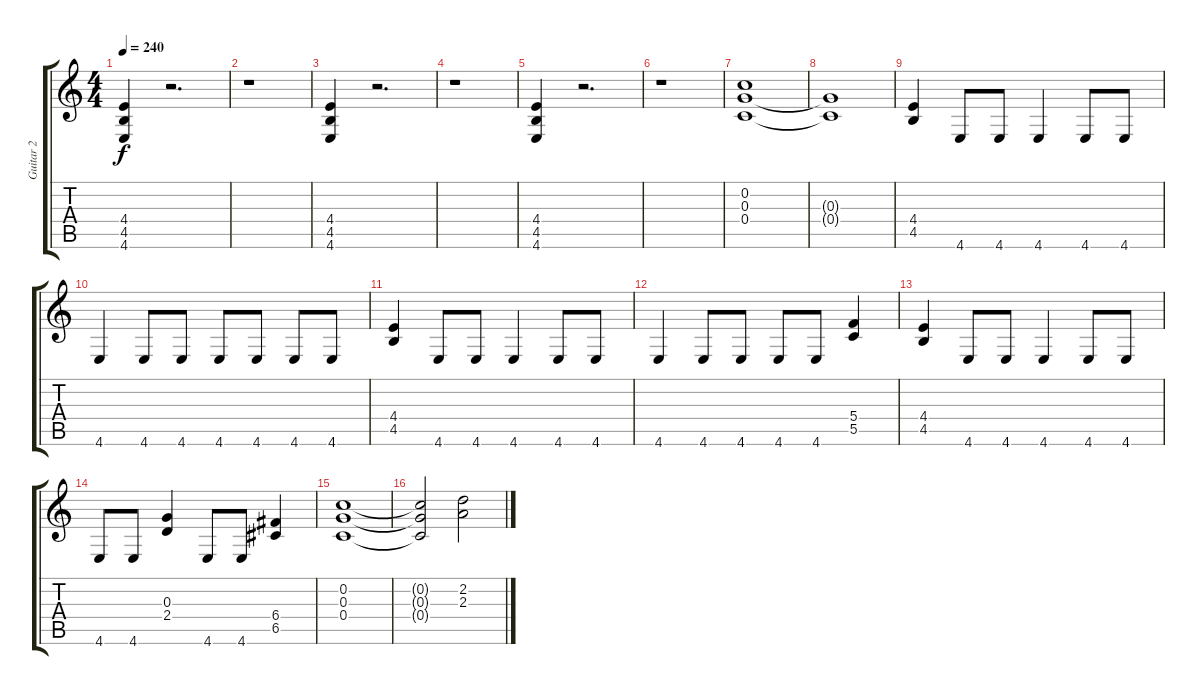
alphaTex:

\track ("Guitar 2" "Guitar 2") {instrument distortionguitar}
\staff {score tabs}
\tuning (Eb4 C4 G3 C3 G2 C2) {hide}
\ts (4 4)
\tempo 240
\clef g2
\ks c
(4.4 4.5 4.6).4{dy f} r.2{d} |
r.1 |
(4.4 4.5 4.6).4 r.2{d} |
r.1 |
(4.4 4.5 4.6).4 r.2{d} |
r.1 |
(0.2 0.3 0.4).1 |
(0.3{t} 0.4{t}).1 |
(4.4 4.5).4 4.6.8 4.6.8 4.6.4 4.6.8 4.6.8 |
4.6.4 4.6.8 4.6.8 4.6.8 4.6.8 4.6.8 4.6.8 |
(4.4 4.5).4 4.6.8 4.6.8 4.6.4 4.6.8 4.6.8 |
4.6.4 4.6.8 4.6.8 4.6.8 4.6.8 (5.4 5.5).4 |
(4.4 4.5).4 4.6.8 4.6.8 4.6.4 4.6.8 4.6.8 |
4.6.8 4.6.8 (0.3 2.4).4 4.6.8 4.6.8 (6.4 6.5).4 |
(0.2 0.3 0.4).1 |
(0.2{t} 0.3{t} 0.4{t}).2 (2.2 2.3).2
